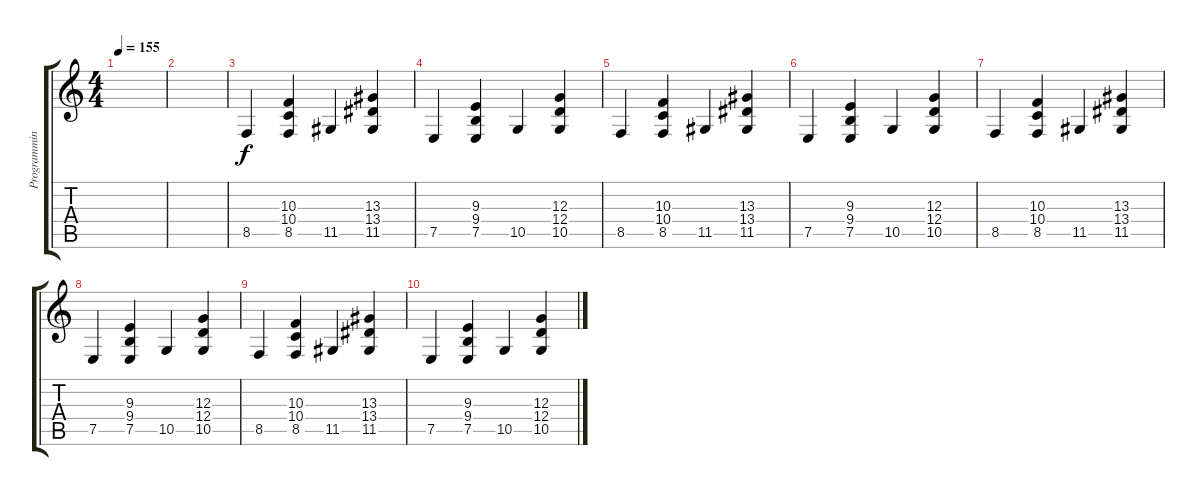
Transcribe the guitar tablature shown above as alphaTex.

\track ("Programming" "Programmin") {instrument lead2sawtooth}
\staff {score tabs}
\tuning (E4 B3 G3 D3 A2 E2) {hide}
\ts (4 4)
\tempo 155
\clef g2
\ks c
|
|
8.5.4 (10.3 10.4 8.5).4 11.5.4 (13.3 13.4 11.5).4 |
7.5.4 (9.3 9.4 7.5).4 10.5.4 (12.3 12.4 10.5).4 |
8.5.4 (10.3 10.4 8.5).4 11.5.4 (13.3 13.4 11.5).4 |
7.5.4 (9.3 9.4 7.5).4 10.5.4 (12.3 12.4 10.5).4 |
8.5.4 (10.3 10.4 8.5).4 11.5.4 (13.3 13.4 11.5).4 |
7.5.4 (9.3 9.4 7.5).4 10.5.4 (12.3 12.4 10.5).4 |
8.5.4 (10.3 10.4 8.5).4 11.5.4 (13.3 13.4 11.5).4 |
7.5.4 (9.3 9.4 7.5).4 10.5.4 (12.3 12.4 10.5).4
